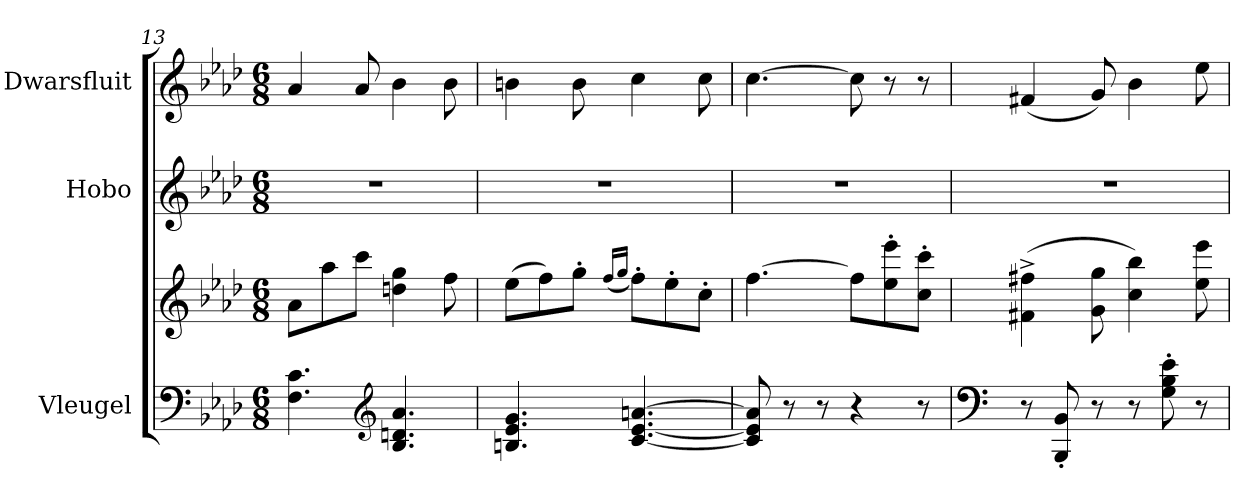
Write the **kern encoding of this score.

**kern	**kern	**kern	**kern
*part3	*part3	*part2	*part1
*staff4	*staff3	*staff2	*staff1
*I"Vleugel	*	*I"Hobo	*I"Dwarsfluit
*	*	*I'Ob.	*I'Fl.
*clefF4	*clefG2	*clefG2	*clefG2
*k[b-e-a-d-]	*k[b-e-a-d-]	*k[b-e-a-d-]	*k[b-e-a-d-]
*M6/8	*M6/8	*M6/8	*M6/8
=13	=13	=13	=13
4.F\ 4.c\	8a-\L	2.r	4a-/
.	8aa-\	.	.
.	8ccc\J	.	8a-/
*clefG2	*	*	*
4.B-/ 4.dn/ 4.a-/	4ddn\ 4gg\	.	4b-\
.	8ff\	.	8b-\
=14	=14	=14	=14
4.Bn/ 4.e-/ 4.g/	(8ee-\L	2.r	4bn\
.	8ff\)	.	.
.	8gg'\J	.	8b\
.	(16qff/LL	.	.
.	16qgg/JJ	.	.
[4.c/ [4.e-/ [4.an/	8ff'\L)	.	4cc\
.	8ee-'\	.	.
.	8cc'\J	.	8cc\
=15	=15	=15	=15
8c/] 8e-/] 8a/]	[4.ff\	2.r	[4.cc\
8r	.	.	.
8r	.	.	.
4r	8ff\L]	.	8cc\]
.	8ee-\' 8eee-\'	.	8r
8r	8cc\' 8ccc\'J	.	8r
!!LO:LB:g=z
=16	=16	=16	=16
*clefF4	*	*	*
8r	(4f#X\^ 4ff#X\^	2.r	(4f#X/
8BBB-/' 8BB-/'	.	.	.
8r	8g\ 8gg\	.	8g/)
8r	4cc\ 4bb-\)	.	4b-\
8G\' 8B-\' 8e-\'	.	.	.
8r	8ee-\ 8eee-\	.	8ee-\
=	=	=	=
*-	*-	*-	*-
